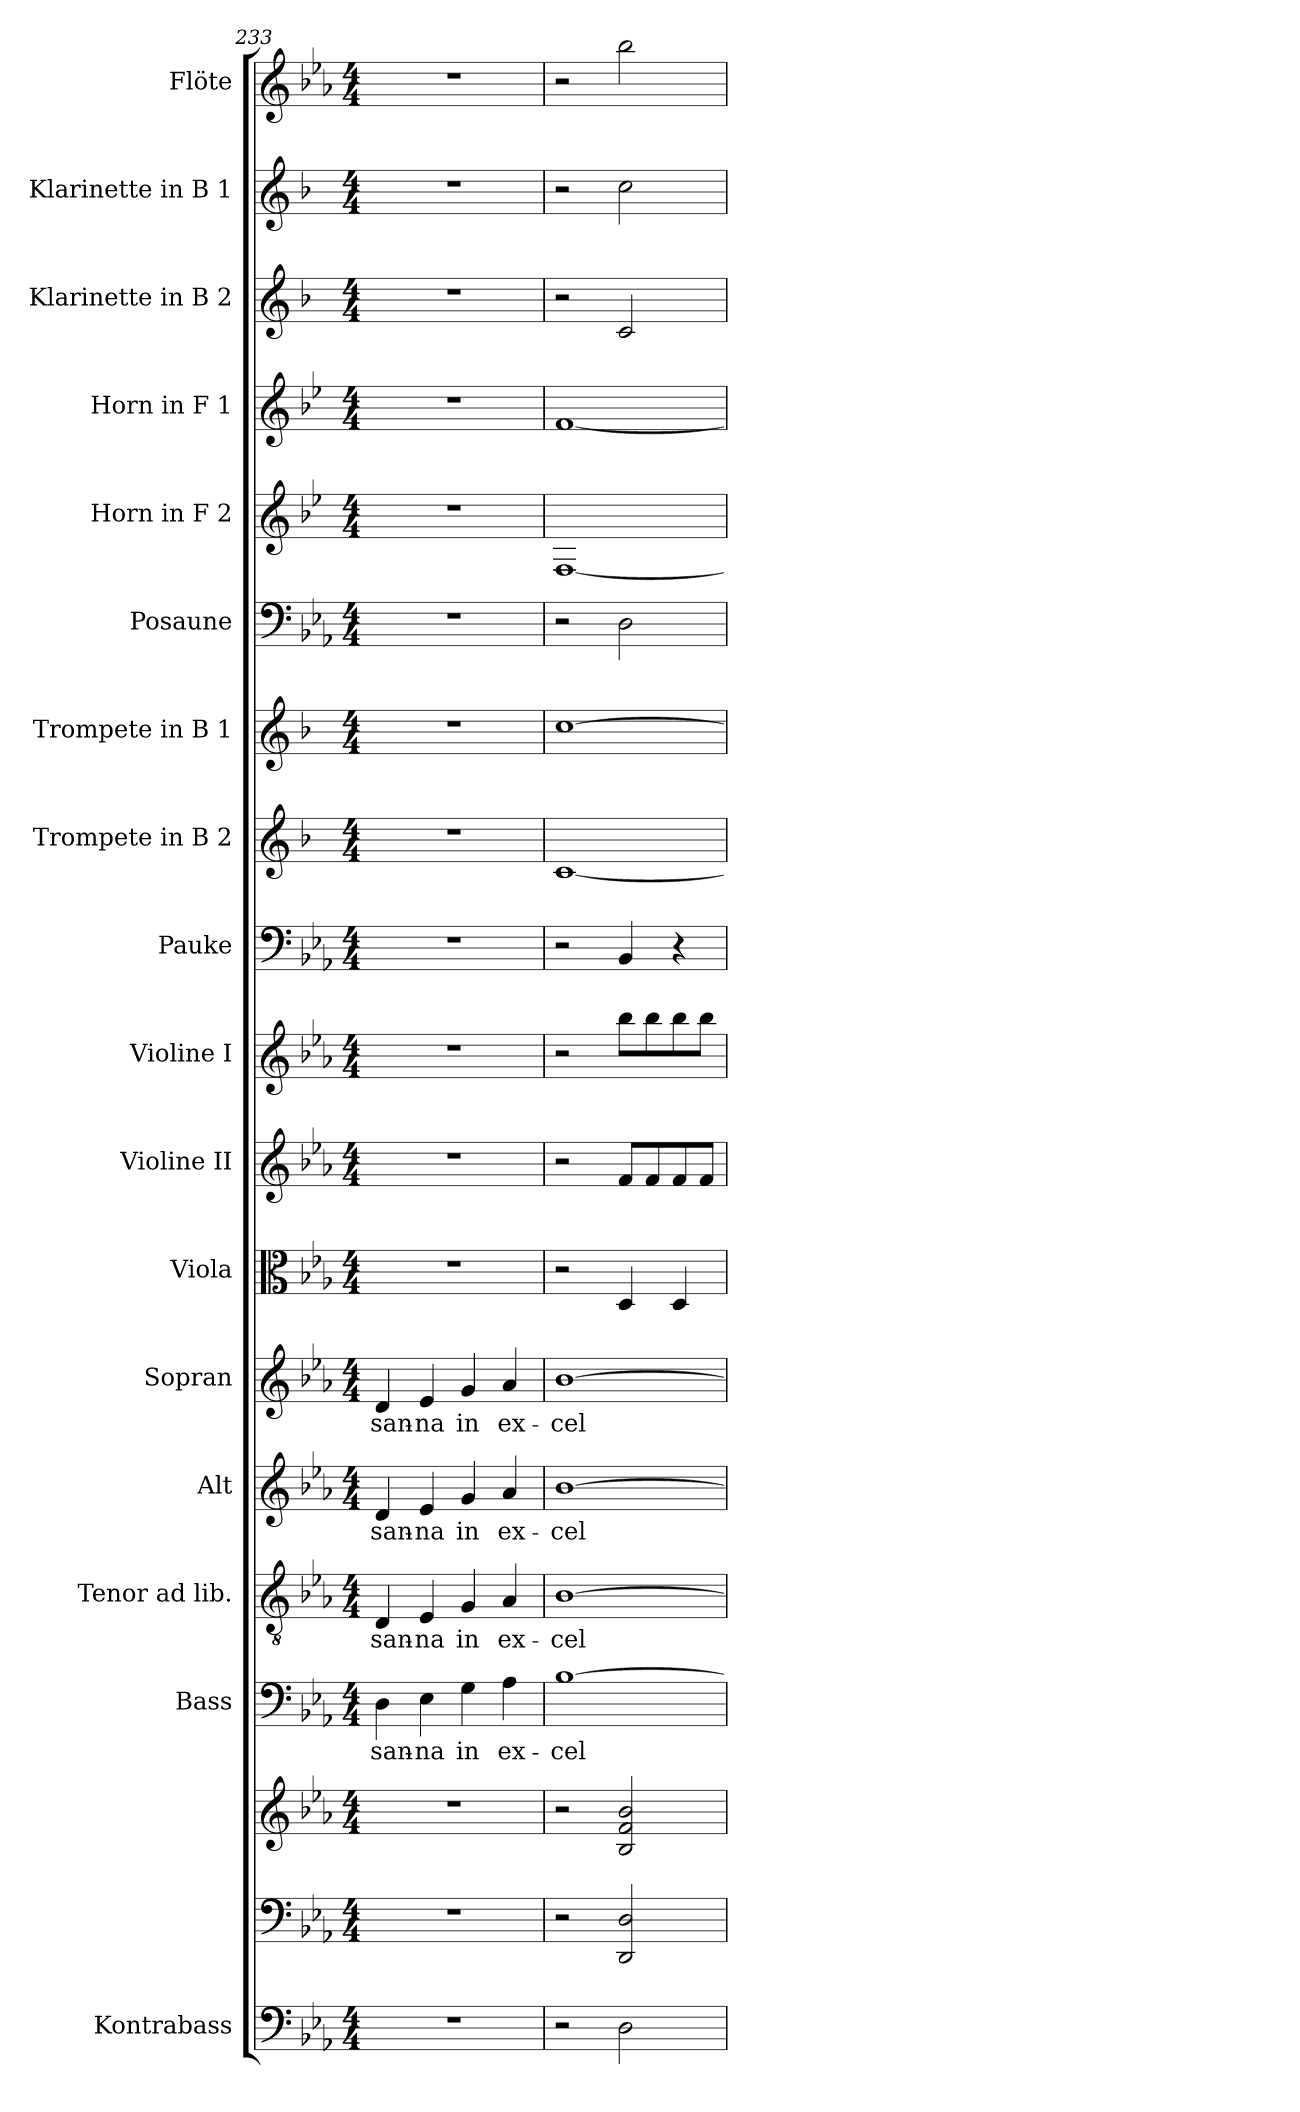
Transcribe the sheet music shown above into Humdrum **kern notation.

**kern	**kern	**kern	**kern	**text	**kern	**text	**kern	**text	**kern	**text	**kern	**kern	**kern	**kern	**kern	**kern	**kern	**kern	**kern	**kern	**kern	**kern
*part18	*part17	*part17	*part16	*part16	*part15	*part15	*part14	*part14	*part13	*part13	*part12	*part11	*part10	*part9	*part8	*part7	*part6	*part5	*part4	*part3	*part2	*part1
*staff19	*staff18	*staff17	*staff16	*staff16	*staff15	*staff15	*staff14	*staff14	*staff13	*staff13	*staff12	*staff11	*staff10	*staff9	*staff8	*staff7	*staff6	*staff5	*staff4	*staff3	*staff2	*staff1
*I"Kontrabass	*	*	*I"Bass	*	*I"Tenor ad lib.	*	*I"Alt	*	*I"Sopran	*	*I"Viola	*I"Violine II	*I"Violine I	*I"Pauke	*I"Trompete in B 2	*I"Trompete in B 1	*I"Posaune	*I"Horn in F 2	*I"Horn in F 1	*I"Klarinette in B 2	*I"Klarinette in B 1	*I"Flöte
*I'Kb.	*	*	*I'B	*	*I'T	*	*I'A	*	*I'S	*	*I'Vla.	*I'Vl. II	*I'Vl. I	*I'Pk.	*	*	*I'Pos.	*I'Hrn. 2	*I'Hrn. 1	*	*	*I'Fl.
*clefF4	*clefF4	*clefG2	*clefF4	*	*clefGv2	*	*clefG2	*	*clefG2	*	*clefC3	*clefG2	*clefG2	*clefF4	*clefG2	*clefG2	*clefF4	*clefG2	*clefG2	*clefG2	*clefG2	*clefG2
*ITrd7c12	*	*	*	*	*	*	*	*	*	*	*	*	*	*	*ITrd1c2	*ITrd1c2	*	*ITrd4c7	*ITrd4c7	*ITrd1c2	*ITrd1c2	*
*k[b-e-a-]	*k[b-e-a-]	*k[b-e-a-]	*k[b-e-a-]	*	*k[b-e-a-]	*	*k[b-e-a-]	*	*k[b-e-a-]	*	*k[b-e-a-]	*k[b-e-a-]	*k[b-e-a-]	*k[b-e-a-]	*k[b-e-a-]	*k[b-e-a-]	*k[b-e-a-]	*k[b-e-a-]	*k[b-e-a-]	*k[b-e-a-]	*k[b-e-a-]	*k[b-e-a-]
*E-:	*E-:	*E-:	*E-:	*	*E-:	*	*E-:	*	*E-:	*	*E-:	*E-:	*E-:	*E-:	*E-:	*E-:	*E-:	*E-:	*E-:	*E-:	*E-:	*E-:
*M4/4	*M4/4	*M4/4	*M4/4	*	*M4/4	*	*M4/4	*	*M4/4	*	*M4/4	*M4/4	*M4/4	*M4/4	*M4/4	*M4/4	*M4/4	*M4/4	*M4/4	*M4/4	*M4/4	*M4/4
=233	=233	=233	=233	=233	=233	=233	=233	=233	=233	=233	=233	=233	=233	=233	=233	=233	=233	=233	=233	=233	=233	=233
!	!	!	!	!LO:LY:b	!	!LO:LY:b	!	!LO:LY:b	!	!LO:LY:b	!	!	!	!	!	!	!	!	!	!	!	!
1r	1r	1r	4D\	-san-	4D/	-san-	4d/	-san-	4d/	-san-	1r	1r	1r	1r	1r	1r	1r	1r	1r	1r	1r	1r
!	!	!	!	!LO:LY:b	!	!LO:LY:b	!	!LO:LY:b	!	!LO:LY:b	!	!	!	!	!	!	!	!	!	!	!	!
.	.	.	4E-\	-na	4E-/	-na	4e-/	-na	4e-/	-na	.	.	.	.	.	.	.	.	.	.	.	.
!	!	!	!	!LO:LY:b	!	!LO:LY:b	!	!LO:LY:b	!	!LO:LY:b	!	!	!	!	!	!	!	!	!	!	!	!
.	.	.	4G\	in	4G/	in	4g/	in	4g/	in	.	.	.	.	.	.	.	.	.	.	.	.
!	!	!	!	!LO:LY:b	!	!LO:LY:b	!	!LO:LY:b	!	!LO:LY:b	!	!	!	!	!	!	!	!	!	!	!	!
.	.	.	4A-\	ex-	4A-/	ex-	4a-/	ex-	4a-/	ex-	.	.	.	.	.	.	.	.	.	.	.	.
=234	=234	=234	=234	=234	=234	=234	=234	=234	=234	=234	=234	=234	=234	=234	=234	=234	=234	=234	=234	=234	=234	=234
!	!	!	!	!LO:LY:b	!	!LO:LY:b	!	!LO:LY:b	!	!LO:LY:b	!	!	!	!	!	!	!	!	!	!	!	!
2r	2r	2r	[1B-	-cel-	[1B-	-cel-	[1b-	-cel-	[1b-	-cel-	2r	2r	2r	2r	[1B-	[1b-	2r	[1BB-	[1B-	2r	2r	2r
2DD\	2DD/ 2D/	2B-/ 2f/ 2b-/	.	.	.	.	.	.	.	.	4D/	8f/L	8bb-\L	4BB-/	.	.	2D\	.	.	2B-/	2b-\	2bb-\
.	.	.	.	.	.	.	.	.	.	.	.	8f/	8bb-\	.	.	.	.	.	.	.	.	.
.	.	.	.	.	.	.	.	.	.	.	4D/	8f/	8bb-\	4r	.	.	.	.	.	.	.	.
.	.	.	.	.	.	.	.	.	.	.	.	8f/J	8bb-\J	.	.	.	.	.	.	.	.	.
=	=	=	=	=	=	=	=	=	=	=	=	=	=	=	=	=	=	=	=	=	=	=
*-	*-	*-	*-	*-	*-	*-	*-	*-	*-	*-	*-	*-	*-	*-	*-	*-	*-	*-	*-	*-	*-	*-
